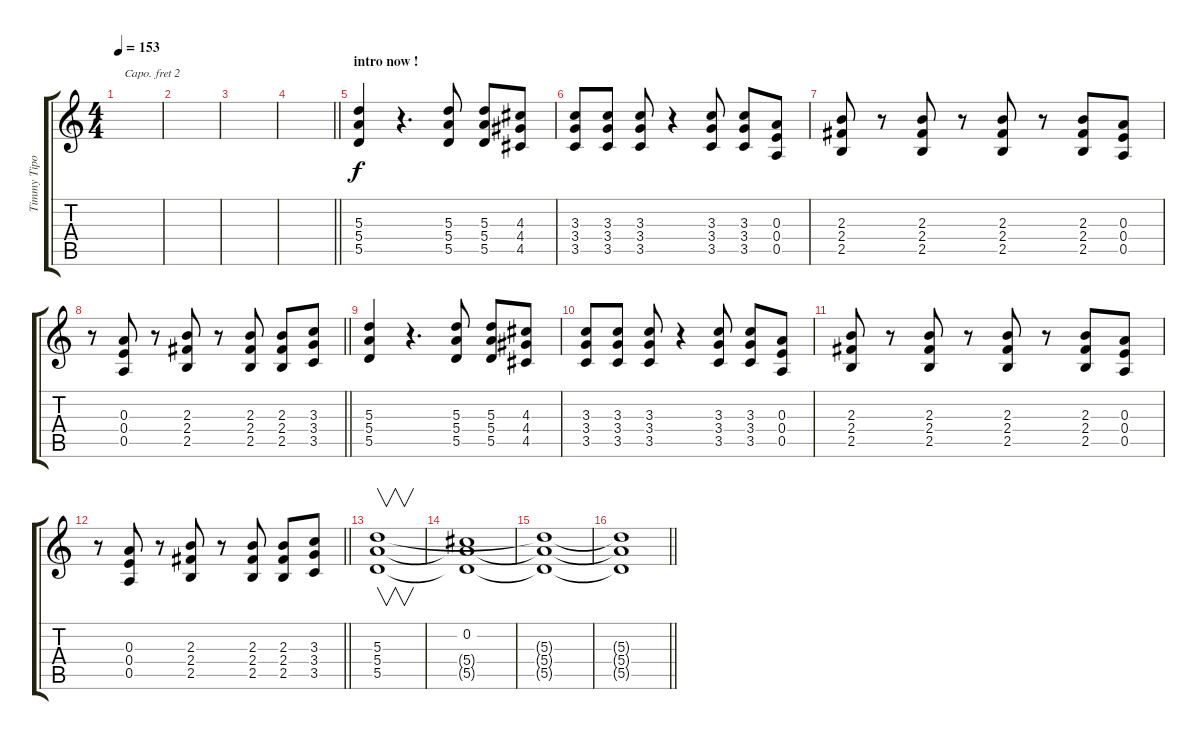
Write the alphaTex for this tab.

\track ("Timmy Tipover VanHamel" "Timmy Tipo") {instrument overdrivenguitar}
\staff {score tabs}
\capo 2
\tuning (D4 B3 G3 D3 G2 G2) {hide}
\ts (4 4)
\section ("" "")
\tempo 153
\clef g2
\ks c
|
|
|
\barLineRight lightlight
|
\section ("" "intro now !")
(5.3 5.4 5.5).4 r.4{d} (5.3 5.4 5.5).8 (5.3 5.4 5.5).8 (4.3 4.4 4.5).8 |
(3.3 3.4 3.5).8 (3.3 3.4 3.5).8 (3.3 3.4 3.5).8 r.4 (3.3 3.4 3.5).8 (3.3 3.4 3.5).8 (0.3 0.4 0.5).8 |
(2.3 2.4 2.5).8 r.8 (2.3 2.4 2.5).8 r.8 (2.3 2.4 2.5).8 r.8 (2.3 2.4 2.5).8 (0.3 0.4 0.5).8 |
\barLineRight lightlight
r.8 (0.3 0.4 0.5).8 r.8 (2.3 2.4 2.5).8 r.8 (2.3 2.4 2.5).8 (2.3 2.4 2.5).8 (3.3 3.4 3.5).8 |
\section ("" "")
(5.3 5.4 5.5).4 r.4{d} (5.3 5.4 5.5).8 (5.3 5.4 5.5).8 (4.3 4.4 4.5).8 |
(3.3 3.4 3.5).8 (3.3 3.4 3.5).8 (3.3 3.4 3.5).8 r.4 (3.3 3.4 3.5).8 (3.3 3.4 3.5).8 (0.3 0.4 0.5).8 |
(2.3 2.4 2.5).8 r.8 (2.3 2.4 2.5).8 r.8 (2.3 2.4 2.5).8 r.8 (2.3 2.4 2.5).8 (0.3 0.4 0.5).8 |
\barLineRight lightlight
r.8 (0.3 0.4 0.5).8 r.8 (2.3 2.4 2.5).8 r.8 (2.3 2.4 2.5).8 (2.3 2.4 2.5).8 (3.3 3.4 3.5).8 |
\section ("" "")
(5.3 5.4 5.5).1{v} |
(0.2 5.4{t} 5.5{t}).1 |
(5.3{t} 5.4{t} 5.5{t}).1 |
\barLineRight lightlight
(5.3{t} 5.4{t} 5.5{t}).1
